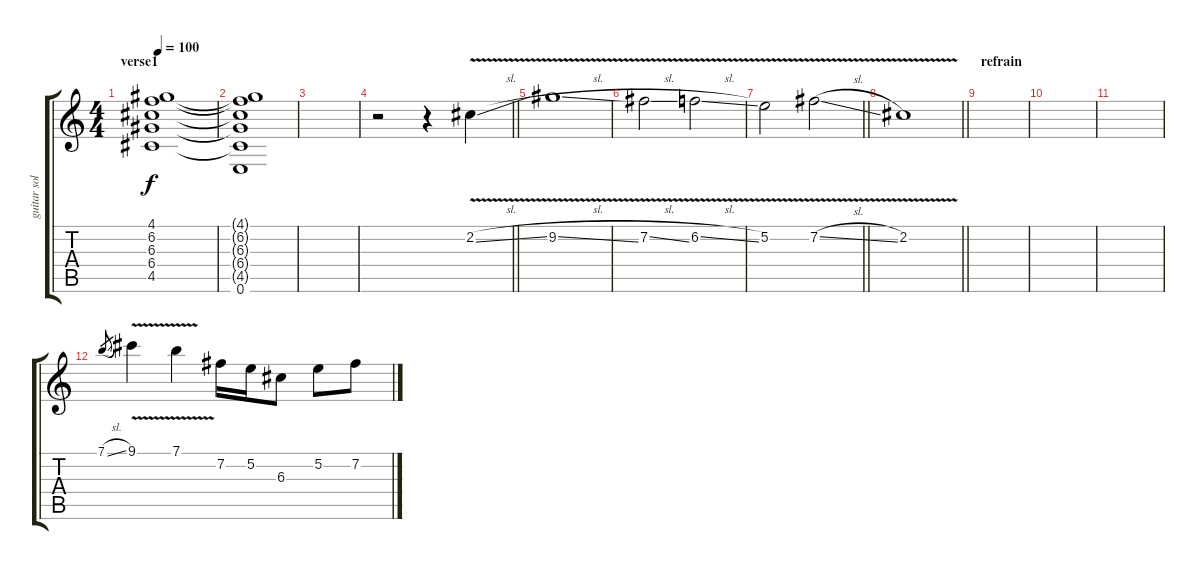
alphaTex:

\track ("guitar solo" "guitar sol") {instrument distortionguitar}
\staff {score tabs}
\tuning (E4 B3 G3 D3 A2 E2) {hide}
\ts (4 4)
\section ("" "verse1 ")
\tempo 100
\clef g2
\ks c
(4.1 6.2 6.3 6.4 4.5).1{dy f volume 8 instrument distortionguitar} |
(4.1{t} 6.2{t} 6.3{t} 6.4{t} 4.5{t} 0.6{t}).1 |
|
\barLineRight lightlight
r.2 r.4 2.2{v sl}.4{volume 16 instrument distortionguitar} |
9.2{v sl}.1 |
7.2{v sl}.2 6.2{v sl}.2 |
\barLineRight lightlight
5.2{v}.2 7.2{v sl}.2 |
\barLineRight lightlight
2.2{v}.1 |
\section ("" "refrain")
|
|
|
7.1{sl}.8{gr} 9.1{v}.4{instrument distortionguitar} 7.1{v}.4 7.2.16 5.2.16 6.3.8 5.2.8 7.2.8
